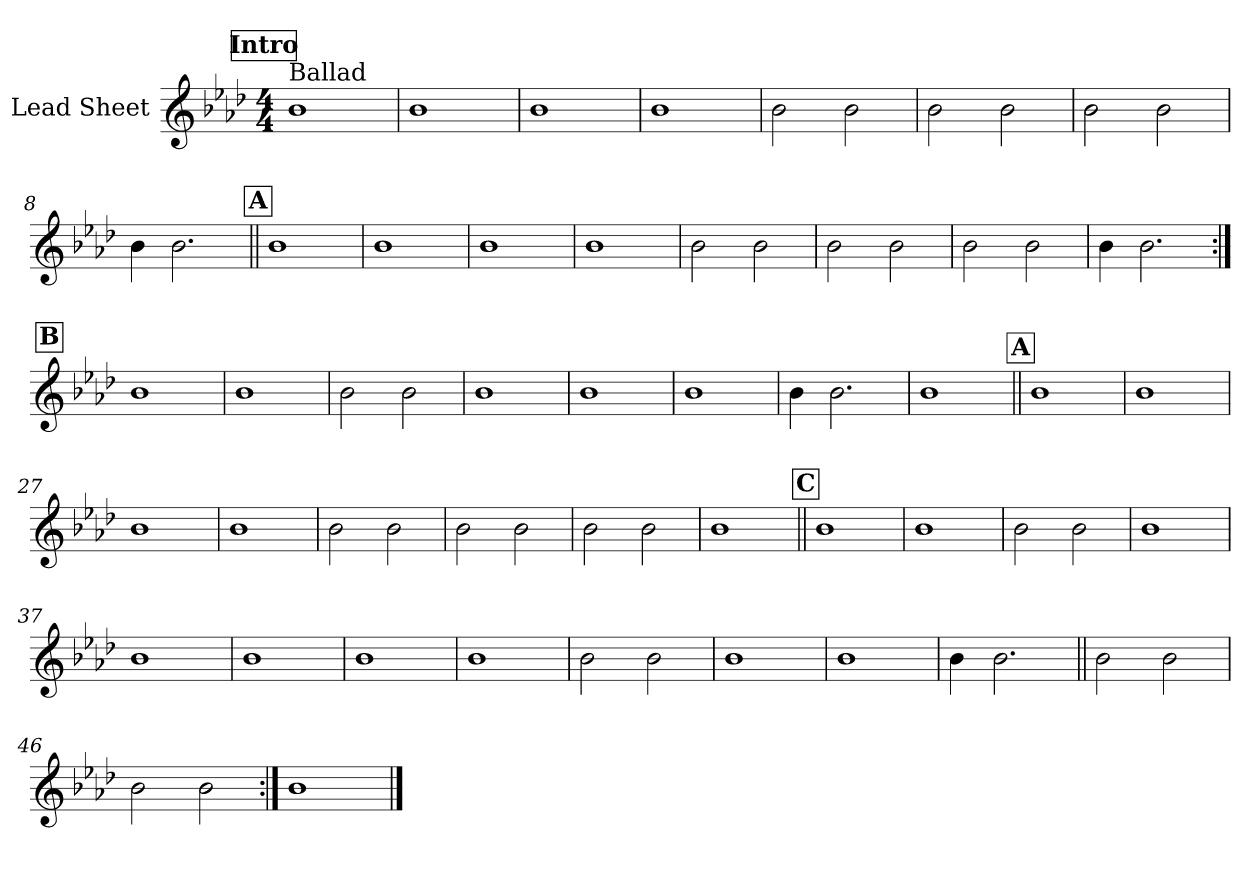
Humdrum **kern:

**kern
*part1
*staff1
*I"Lead Sheet
*clefG2
*k[b-e-a-d-]
*A-:
*M4/4
*MM68
!!LO:REH:place=s1:a:fs=14:t=Intro
=1
!LO:TX:a:t=Ballad
1b-
=2
1b-
=3
1b-
=4
1b-
!!LO:LB:g=z
=5
2b-\
2b-\
=6
2b-\
2b-\
=7
2b-\
2b-\
=8
4b-\
2.b-\
!!LO:LB:g=z
!!LO:REH:place=s1:a:fs=14:t=A
=9||
1b-
=10
1b-
=11
1b-
=12
1b-
!!LO:LB:g=z
=13
2b-\
2b-\
=14
2b-\
2b-\
=15
2b-\
2b-\
=16
4b-\
2.b-\
!!LO:LB:g=z
!!LO:REH:place=s1:a:fs=14:t=B
=17:|!
1b-
=18
1b-
=19
2b-\
2b-\
=20
1b-
!!LO:LB:g=z
=21
1b-
=22
1b-
=23
4b-\
2.b-\
=24
1b-
!!LO:LB:g=z
!!LO:REH:place=s1:a:fs=14:t=A
=25||
1b-
=26
1b-
=27
1b-
=28
1b-
!!LO:LB:g=z
=29
2b-\
2b-\
=30
2b-\
2b-\
=31
2b-\
2b-\
=32
1b-
!!LO:LB:g=z
!!LO:REH:place=s1:a:fs=14:t=C
=33||
1b-
=34
1b-
=35
2b-\
2b-\
=36
1b-
!!LO:LB:g=z
=37
1b-
=38
1b-
=39
1b-
=40
1b-
!!LO:PB:g=z
=41
2b-\
2b-\
=42
1b-
=43
1b-
=44
4b-\
2.b-\
!!LO:LB:g=z
=45||
2b-\
2b-\
=46
2b-\
2b-\
=47:|!
1b-
==
*-
